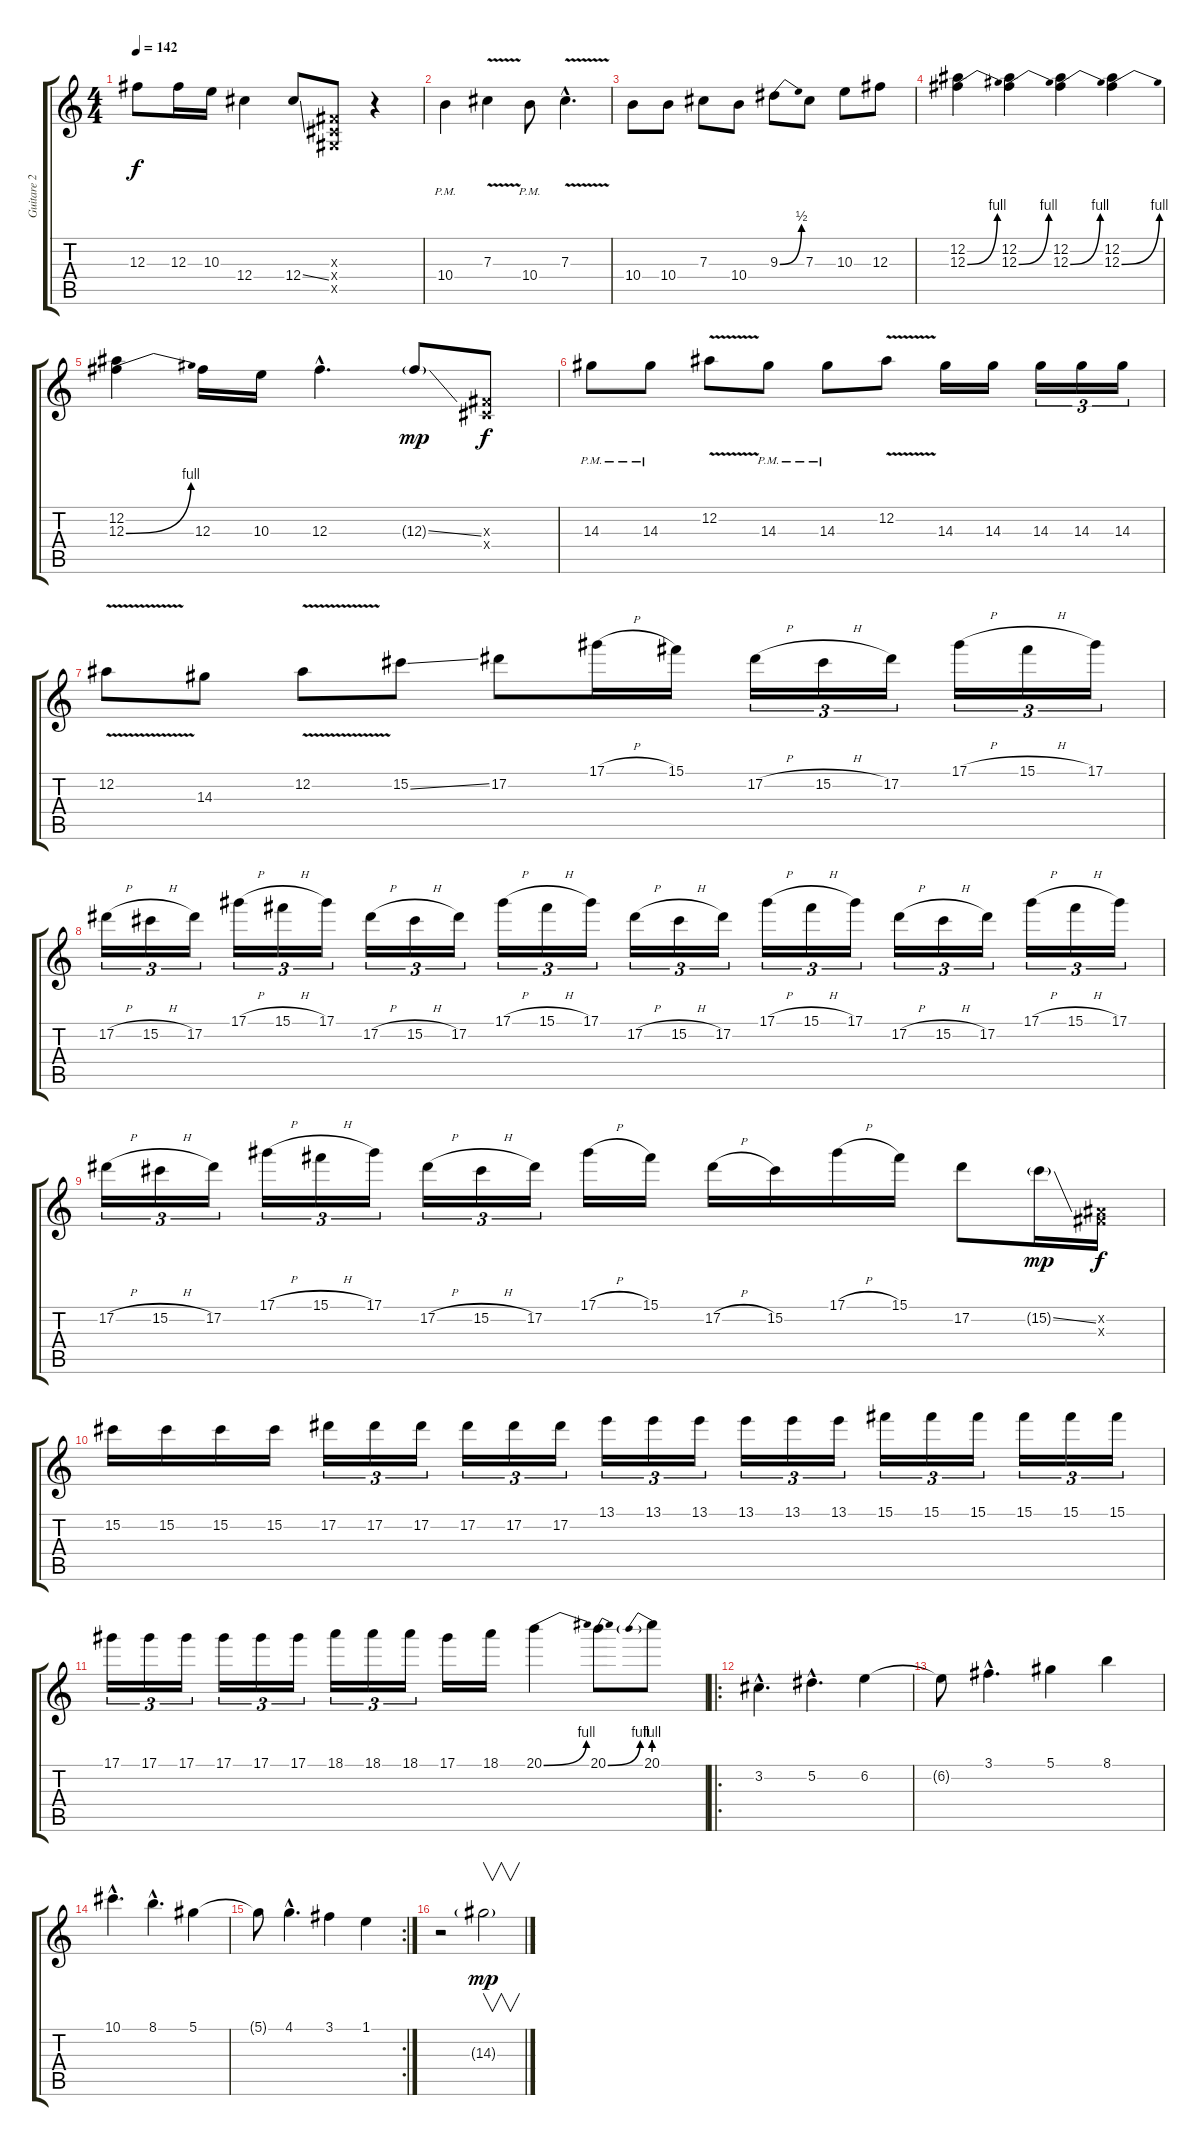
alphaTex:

\track ("Guitare 2" "Guitare 2") {instrument distortionguitar}
\staff {score tabs}
\tuning (Eb4 Bb3 Gb3 Db3 Ab2 Db2) {hide}
\ts (4 4)
\tempo 142
\clef g2
\ks c
12.3{t}.8{dy f} 12.3.16 10.3.16 12.4.4 12.4{ss}.8 (0.3{x} 0.4{x} 0.5{x}).8 r.4 |
10.4{pm}.4 7.3{v}.4 10.4{pm}.8 7.3{v hac}.4{d} |
10.4.8 10.4.8 7.3.8 10.4.8 9.3{be (bend 0 0 60 2)}.8 7.3.8 10.3.8 12.3.8 |
(12.2 12.3{be (bend 0 0 60 4)}).4 (12.2 12.3{be (bend 0 0 60 4)}).4 (12.2 12.3{be (bend 0 0 60 4)}).4 (12.2 12.3{be (bend 0 0 60 4)}).4 |
(12.2 12.3{be (bend 0 0 60 4)}).4 12.3.16 10.3.16 12.3{hac}.4{d} 12.3{ss g}.8{dy mp} (0.3{x} 0.4{x}).8{dy f} |
14.3{pm}.8 14.3{pm}.8 12.2{v}.8 14.3{pm}.8 14.3{pm}.8 12.2{v}.8 14.3.16 14.3.16 14.3.16{tu (3 2)} 14.3.16{tu (3 2)} 14.3.16{tu (3 2)} |
12.2{v}.8 14.3.8 12.2{v}.8 15.2{ss}.8 17.2.8 17.1{h}.16 15.1.16 17.2{h}.16{tu (3 2)} 15.2{h}.16{tu (3 2)} 17.2.16{tu (3 2)} 17.1{h}.16{tu (3 2)} 15.1{h}.16{tu (3 2)} 17.1.16{tu (3 2)} |
17.2{h}.16{tu (3 2)} 15.2{h}.16{tu (3 2)} 17.2.16{tu (3 2)} 17.1{h}.16{tu (3 2)} 15.1{h}.16{tu (3 2)} 17.1.16{tu (3 2)} 17.2{h}.16{tu (3 2)} 15.2{h}.16{tu (3 2)} 17.2.16{tu (3 2)} 17.1{h}.16{tu (3 2)} 15.1{h}.16{tu (3 2)} 17.1.16{tu (3 2)} 17.2{h}.16{tu (3 2)} 15.2{h}.16{tu (3 2)} 17.2.16{tu (3 2)} 17.1{h}.16{tu (3 2)} 15.1{h}.16{tu (3 2)} 17.1.16{tu (3 2)} 17.2{h}.16{tu (3 2)} 15.2{h}.16{tu (3 2)} 17.2.16{tu (3 2)} 17.1{h}.16{tu (3 2)} 15.1{h}.16{tu (3 2)} 17.1.16{tu (3 2)} |
17.2{h}.16{tu (3 2)} 15.2{h}.16{tu (3 2)} 17.2.16{tu (3 2)} 17.1{h}.16{tu (3 2)} 15.1{h}.16{tu (3 2)} 17.1.16{tu (3 2)} 17.2{h}.16{tu (3 2)} 15.2{h}.16{tu (3 2)} 17.2.16{tu (3 2)} 17.1{h}.16 15.1.16 17.2{h}.16 15.2.16 17.1{h}.16 15.1.16 17.2.8 15.2{ss g}.16{dy mp} (0.2{x} 0.3{x}).16{dy f} |
15.2.16 15.2.16 15.2.16 15.2.16 17.2.16{tu (3 2)} 17.2.16{tu (3 2)} 17.2.16{tu (3 2)} 17.2.16{tu (3 2)} 17.2.16{tu (3 2)} 17.2.16{tu (3 2)} 13.1.16{tu (3 2)} 13.1.16{tu (3 2)} 13.1.16{tu (3 2)} 13.1.16{tu (3 2)} 13.1.16{tu (3 2)} 13.1.16{tu (3 2)} 15.1.16{tu (3 2)} 15.1.16{tu (3 2)} 15.1.16{tu (3 2)} 15.1.16{tu (3 2)} 15.1.16{tu (3 2)} 15.1.16{tu (3 2)} |
17.1.16{tu (3 2)} 17.1.16{tu (3 2)} 17.1.16{tu (3 2)} 17.1.16{tu (3 2)} 17.1.16{tu (3 2)} 17.1.16{tu (3 2)} 18.1.16{tu (3 2)} 18.1.16{tu (3 2)} 18.1.16{tu (3 2)} 17.1.16 18.1.16 20.1{be (bend 0 0 60 4)}.4 20.1{be (bend 0 0 60 4)}.8 20.1{be (prebend 0 4 60 4)}.8 |
\ro
3.2{hac}.4{d} 5.2{hac}.4{d} 6.2.4 |
6.2{t}.8 3.1{hac}.4{d} 5.1.4 8.1.4 |
10.1{hac}.4{d} 8.1{hac}.4{d} 5.1.4 |
\rc 2
5.1{t}.8 4.1{hac}.4{d} 3.1.4 1.1.4 |
r.2 14.3{g}.2{v dy mp}
